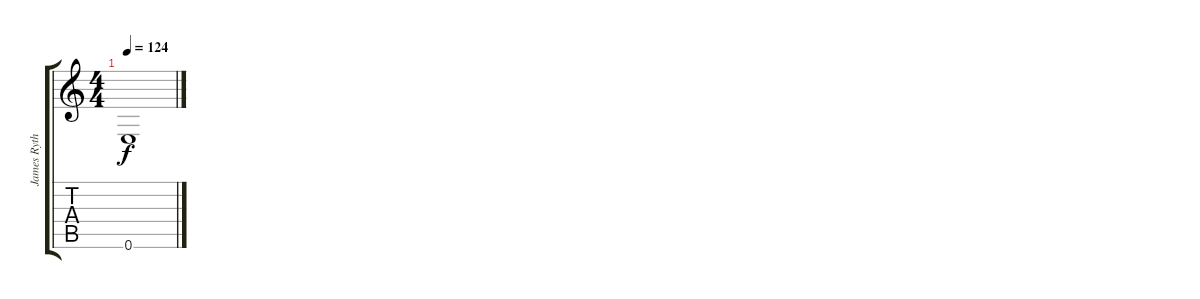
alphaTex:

\track ("James Ryth." "James Ryth") {instrument distortionguitar}
\staff {score tabs}
\tuning (E4 B3 G3 D3 A2 E2) {hide}
\ts (4 4)
\tempo 124
\clef g2
\ks c
0.6{t}.1{dy f}
